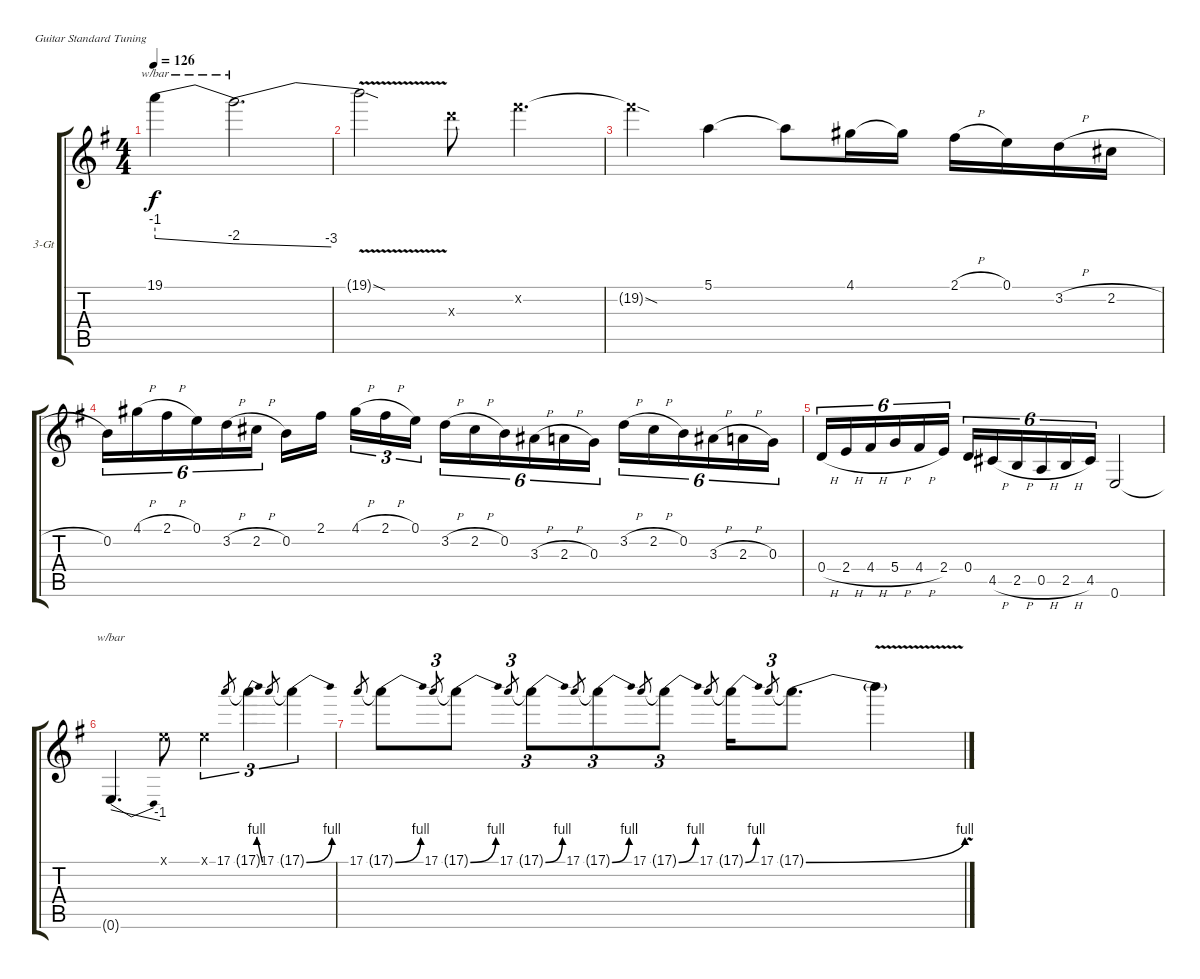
\defaultSystemsLayout 4
\bracketExtendMode groupsimilarinstruments
\firstSystemTrackNameOrientation horizontal
\otherSystemsTrackNameOrientation horizontal
\track ("Guitar 3" "3-Gt") {instrument distortionguitar}
\staff {score tabs}
\tuning (E4 B3 G3 D3 A2 E2)
\ts (4 4)
\tempo 126
\clef g2
\scale
1.05549
\ks g
19.1{t}.4{tbe (dive default 0 -4 45 -8) dy f} 19.1{t}.2{d tbe (dive default 0 -8 45 -12)} |
\scale
0.944515 19.1{v sod t}.2 19.3{x}.8 19.2{x}.4{d} |
\scale
1.05549 19.2{sod x t}.4 5.1.4 5.1{t}.8 4.1.16 4.1{t}.16 2.1{h}.16 0.1.16 3.2{h}.16 2.2{h}.16 |
\scale
0.944515 0.2.16{tu (6 4)} 4.1{h}.16{tu (6 4)} 2.1{h}.16{tu (6 4)} 0.1.16{tu (6 4)} 3.2{h}.16{tu (6 4)} 2.2{h}.16{tu (6 4)} 0.2.16 2.1.16 4.1{h}.16{tu (3 2)} 2.1{h}.16{tu (3 2)} 0.1.16{tu (3 2)} 3.2{h}.16{tu (6 4)} 2.2{h}.16{tu (6 4)} 0.2.16{tu (6 4)} 3.3{h}.16{tu (6 4)} 2.3{h}.16{tu (6 4)} 0.3.16{tu (6 4)} 3.2{h}.16{tu (6 4)} 2.2{h}.16{tu (6 4)} 0.2.16{tu (6 4)} 3.3{h}.16{tu (6 4)} 2.3{h}.16{tu (6 4)} 0.3.16{tu (6 4)} |
\scale
1.05549 0.4{h}.16{tu (6 4)} 2.4{h}.16{tu (6 4)} 4.4{h}.16{tu (6 4)} 5.4{h}.16{tu (6 4)} 4.4{h}.16{tu (6 4)} 2.4.16{tu (6 4)} 0.4.16{tu (6 4)} 4.5{h}.16{tu (6 4)} 2.5{h}.16{tu (6 4)} 0.5{h}.16{tu (6 4)} 2.5{h}.16{tu (6 4)} 4.5.16{tu (6 4)} 0.6.2 |
\scale
0.944515 0.6{t}.4{d tbe (dive default 0 0 45 -4)} 0.1{x}.8 0.1{x}.4{tu (3 2)} 17.1.8{tu (3 2) gr} 17.1{be (bend 0 0 15 4) t}.4{tu (3 2)} 17.1.8{tu (3 2) gr} 17.1{be (bend 0 0 15 4) t}.4{tu (3 2)} |
\scale
1.05549 17.1.8{tu (3 2) gr} 17.1{be (bend 0 0 15 4) t}.8 17.1.8{tu (3 2) gr} 17.1{be (bend 0 0 15 4) t}.8 17.1.8{tu (3 2) gr} 17.1{be (bend 0 0 15 4) t}.8{tu (3 2)} 17.1.8{tu (3 2) gr} 17.1{be (bend 0 0 15 4) t}.8{tu (3 2)} 17.1.8{tu (3 2) gr} 17.1{be (bend 0 0 15 4) t}.8{tu (3 2)} 17.1.8{tu (3 2) gr} 17.1{be (bend 0 0 15 4) t}.16 17.1.8{tu (3 2) gr} 17.1{be (bend 0 0 15 4) t}.8{d} 17.1{v t}.4
